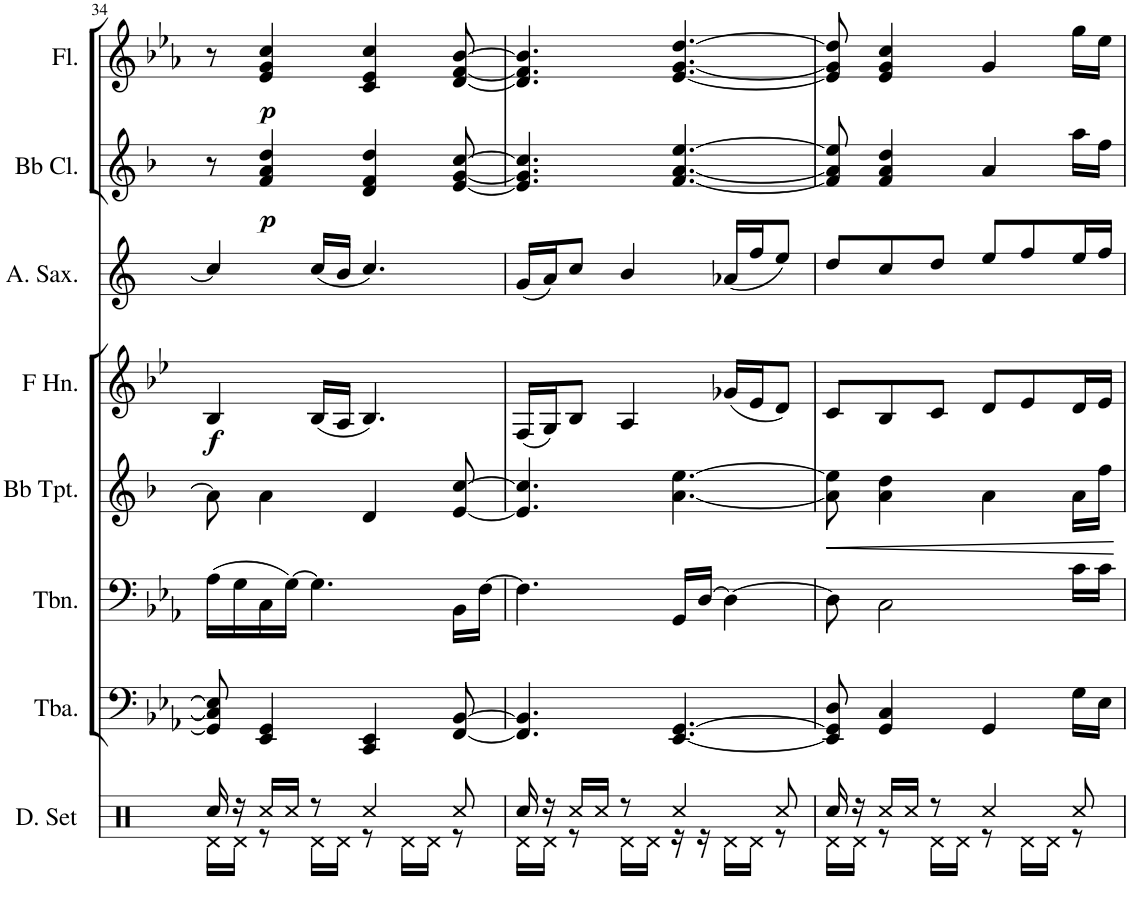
**kern	**kern	**kern	**kern	**dynam	**kern	**dynam	**kern	**kern	**dynam	**kern	**dynam
*part8	*part7	*part6	*part5	*part5	*part4	*part4	*part3	*part2	*part2	*part1	*part1
*staff8	*staff7	*staff6	*staff5	*staff5	*staff4	*staff4	*staff3	*staff2	*staff2	*staff1	*staff1
*I"Drumset	*I"Tuba	*I"Trombone	*I"Bb Trumpet	*	*I"Horn in F	*	*I"Alto Saxophone	*I"Bb Clarinet	*	*I"Flute	*
*I'D. Set	*I'Tba.	*I'Tbn.	*I'Bb Tpt.	*	*	*	*I'A. Sax.	*I'Bb Cl.	*	*I'Fl.	*
!!LO:PB:g=z
*clefX	*clefF4	*clefF4	*clefG2	*	*clefG2	*	*clefG2	*clefG2	*	*clefG2	*
*	*	*	*Trd1c2	*	*Trd4c7	*	*Trd5c9	*Trd1c2	*	*	*
*k[]	*k[b-e-a-]	*k[b-e-a-]	*k[b-]	*	*k[b-e-]	*	*k[]	*k[b-]	*	*k[b-e-a-]	*
*M6/8	*M6/8	*M6/8	*M6/8	*	*M6/8	*	*M6/8	*M6/8	*	*M6/8	*
=34	=34	=34	=34	=34	=34	=34	=34	=34	=34	=34	=34
*^	*	*	*	*	*	*	*	*	*	*	*
!	!	!	!	!	!	!	!LO:DY:b	!	!	!	!	!
16Rcc/	16Rd\LL	8GG/] 8C/] 8E-/]	(>16A-\LL	8a\]	.	4B-/	f	4cc/]	8r	.	8r	.
16r	16Rd\JJ	.	16G\	.	.	.	.	.	.	.	.	.
!	!	!	!	!	!	!	!	!	!	!LO:DY:b	!	!LO:DY:b
16Rcc/LL	8r	4EE-/ 4GG/	16C\	4a\	.	.	.	.	4f/ 4a/ 4dd/	p	4e-/ 4g/ 4cc/	p
16Rcc/JJ	.	.	[16G\JJ)	.	.	.	.	.	.	.	.	.
8r	16Rd\LL	.	4.G\]	.	.	(<16B-/LL	.	(<16cc/LL	.	.	.	.
.	16Rd\JJ	.	.	.	.	16A/JJ	.	16b/JJ	.	.	.	.
4Rcc/	8r	4CC/ 4EE-/	.	4d/	.	4.B-/)	.	4.cc/)	4d/ 4f/ 4dd/	.	4c/ 4e-/ 4cc/	.
.	16Rd\LL	.	.	.	.	.	.	.	.	.	.	.
.	16Rd\JJ	.	.	.	.	.	.	.	.	.	.	.
8Rcc/	8r	[8FF/ [8BB-/	16BB-\LL	[8e/ [8cc/	.	.	.	.	[8e/ [8g/ [8cc/	.	[8d/ [8f/ [8b-/	.
.	.	.	[16F\JJ	.	.	.	.	.	.	.	.	.
=35	=35	=35	=35	=35	=35	=35	=35	=35	=35	=35	=35	=35
16Rcc/	16Rd\LL	4.FF/] 4.BB-/]	4.F\]	4.e/] 4.cc/]	.	(<16F/LL	.	(<16g/LL	4.e/] 4.g/] 4.cc/]	.	4.d/] 4.f/] 4.b-/]	.
16r	16Rd\JJ	.	.	.	.	16G/J)	.	16a/J)	.	.	.	.
16Rcc/LL	8r	.	.	.	.	8B-/J	.	8cc/J	.	.	.	.
16Rcc/JJ	.	.	.	.	.	.	.	.	.	.	.	.
8r	16Rd\LL	.	.	.	.	4A/	.	4b/	.	.	.	.
.	16Rd\JJ	.	.	.	.	.	.	.	.	.	.	.
4Rcc/	16r	[4.EE-/ [4.GG/	16GG/LL	[4.a\ [4.ee\	.	.	.	.	[4.f/ [4.a/ [4.ee/	.	[4.e-/ [4.g/ [4.dd/	.
.	16r	.	[16D/JJ	.	.	.	.	.	.	.	.	.
.	16Rd\LL	.	4D\_	.	.	(<16g-X/LL	.	(<16a-X/LL	.	.	.	.
.	16Rd\JJ	.	.	.	.	16e-/J	.	16ff/J	.	.	.	.
8Rcc/	8r	.	.	.	.	8d/J)	.	8ee/J)	.	.	.	.
=36	=36	=36	=36	=36	=36	=36	=36	=36	=36	=36	=36	=36
!	!	!	!	!	!LO:HP:b	!	!	!	!	!	!	!
16Rcc/	16Rd\LL	8EE-/] 8GG/] 8D/	8D\]	8a\] 8ee\]	<	8c/L	.	8dd/L	8f/] 8a/] 8ee/]	.	8e-/] 8g/] 8dd/]	.
16r	16Rd\JJ	.	.	.	.	.	.	.	.	.	.	.
16Rcc/LL	8r	4GG/ 4C/	2C\	4a\ 4dd\	.	8B-/	.	8cc/	4f/ 4a/ 4dd/	.	4e-/ 4g/ 4cc/	.
16Rcc/JJ	.	.	.	.	.	.	.	.	.	.	.	.
8r	16Rd\LL	.	.	.	.	8c/J	.	8dd/J	.	.	.	.
.	16Rd\JJ	.	.	.	.	.	.	.	.	.	.	.
4Rcc/	8r	4GG/	.	4a\	.	8d/L	.	8ee/L	4a/	.	4g/	.
.	16Rd\LL	.	.	.	.	8e-/	.	8ff/	.	.	.	.
.	16Rd\JJ	.	.	.	.	.	.	.	.	.	.	.
8Rcc/	8r	16G\LL	16c\LL	16a\LL	.	16d/L	.	16ee/L	16aa\LL	.	16gg\LL	.
.	.	16E-\JJ	16c\JJ	16ff\JJ	.	16e-/JJ	.	16ff/JJ	16ff\JJ	.	16ee-\JJ	.
*v	*v	*	*	*	*	*	*	*	*	*	*	*
.	.	.	.	[	.	.	.	.	.	.	.
=	=	=	=	=	=	=	=	=	=	=	=
*-	*-	*-	*-	*-	*-	*-	*-	*-	*-	*-	*-
